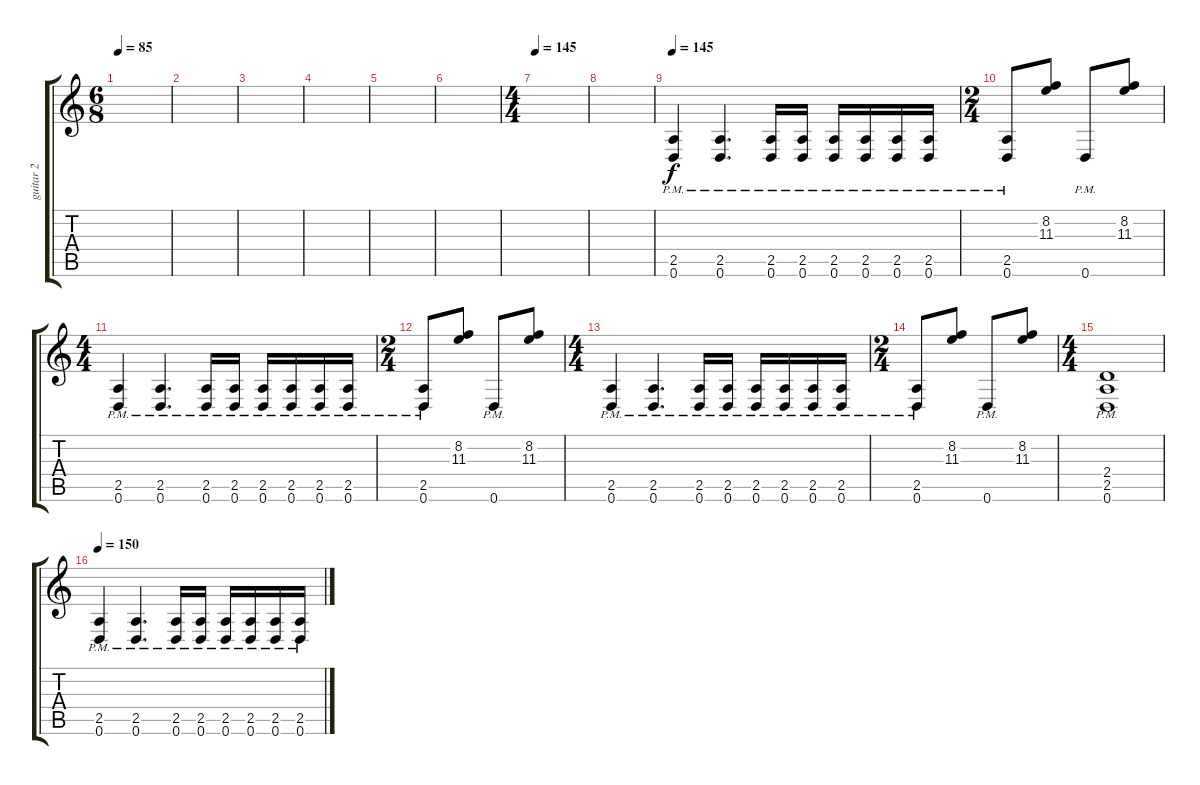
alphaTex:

\track ("guitar 2" "guitar 2") {instrument overdrivenguitar}
\staff {score tabs}
\tuning (D4 A3 F3 C3 G2 D2) {hide}
\ts (6 8)
\tempo 85
\clef g2
\ks c
|
|
|
|
|
|
\ts (4 4)
\tempo 145
|
|
\tempo 145
(2.5{pm} 0.6{pm}).4 (2.5{pm} 0.6{pm}).4{d} (2.5{pm} 0.6{pm}).16 (2.5{pm} 0.6{pm}).16 (2.5{pm} 0.6{pm}).16 (2.5{pm} 0.6{pm}).16 (2.5{pm} 0.6{pm}).16 (2.5{pm} 0.6{pm}).16 |
\ts (2 4)
(2.5{pm} 0.6{pm}).8 (8.2 11.3).8 0.6{pm}.8 (8.2 11.3).8 |
\ts (4 4)
(2.5{pm} 0.6{pm}).4 (2.5{pm} 0.6{pm}).4{d} (2.5{pm} 0.6{pm}).16 (2.5{pm} 0.6{pm}).16 (2.5{pm} 0.6{pm}).16 (2.5{pm} 0.6{pm}).16 (2.5{pm} 0.6{pm}).16 (2.5{pm} 0.6{pm}).16 |
\ts (2 4)
(2.5{pm} 0.6{pm}).8 (8.2 11.3).8 0.6{pm}.8 (8.2 11.3).8 |
\ts (4 4)
(2.5{pm} 0.6{pm}).4 (2.5{pm} 0.6{pm}).4{d} (2.5{pm} 0.6{pm}).16 (2.5{pm} 0.6{pm}).16 (2.5{pm} 0.6{pm}).16 (2.5{pm} 0.6{pm}).16 (2.5{pm} 0.6{pm}).16 (2.5{pm} 0.6{pm}).16 |
\ts (2 4)
(2.5{pm} 0.6{pm}).8 (8.2 11.3).8 0.6{pm}.8 (8.2 11.3).8 |
\ts (4 4)
(2.4{pm} 2.5 0.6).1 |
\tempo 145
\tempo 150
(2.5{pm} 0.6{pm}).4 (2.5{pm} 0.6{pm}).4{d} (2.5{pm} 0.6{pm}).16 (2.5{pm} 0.6{pm}).16 (2.5{pm} 0.6{pm}).16 (2.5{pm} 0.6{pm}).16 (2.5{pm} 0.6{pm}).16 (2.5{pm} 0.6{pm}).16
